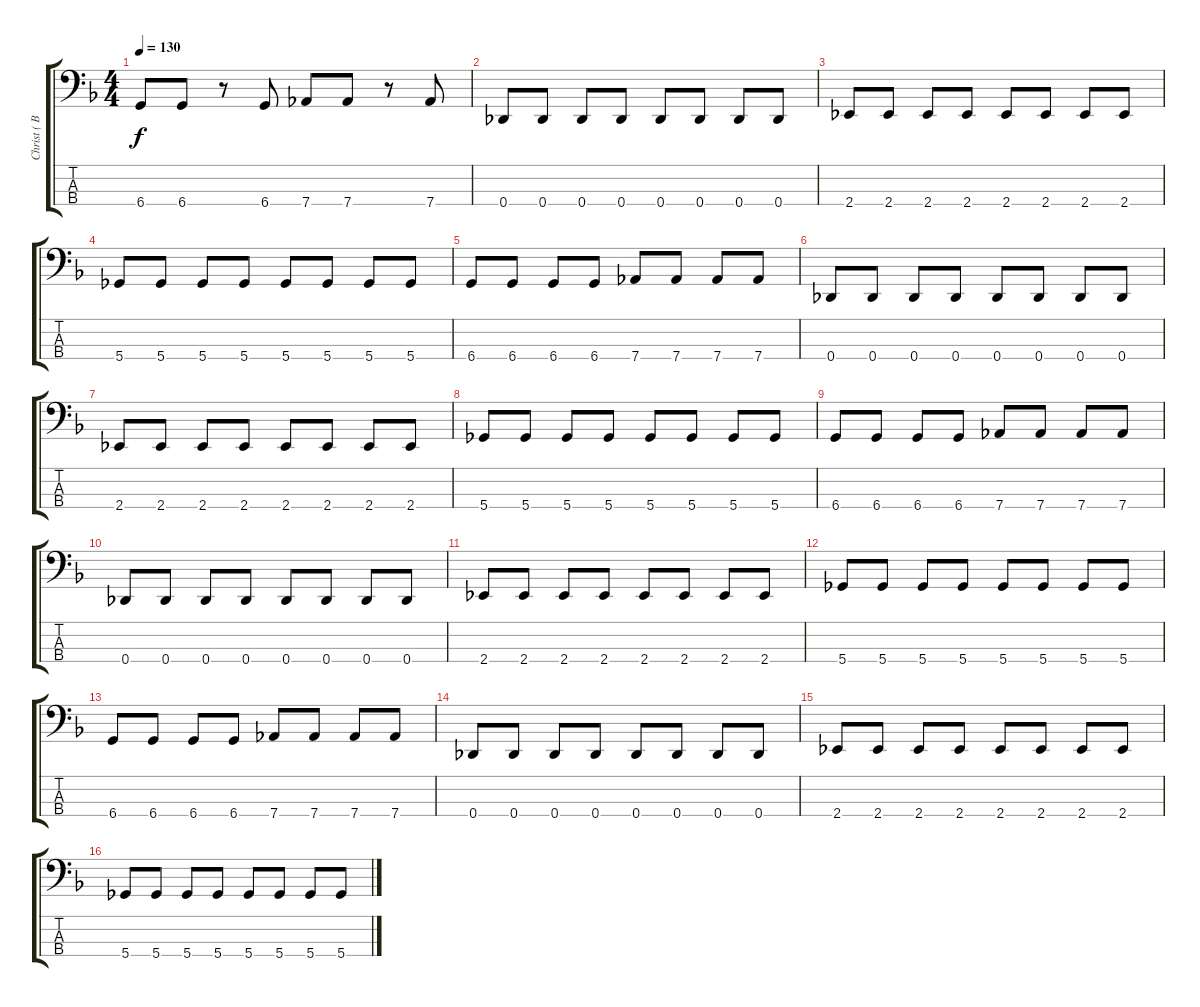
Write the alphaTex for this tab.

\track ("Christ ( Bass )" "Christ ( B") {instrument slapbass1}
\staff {score tabs}
\tuning (Gb2 Db2 Ab1 Db1) {hide}
\ts (4 4)
\tempo 130
\clef f4
\ks f
6.4.8{dy f} 6.4.8 r.8 6.4.8 7.4.8 7.4.8 r.8 7.4.8 |
0.4.8 0.4.8 0.4.8 0.4.8 0.4.8 0.4.8 0.4.8 0.4.8 |
2.4.8 2.4.8 2.4.8 2.4.8 2.4.8 2.4.8 2.4.8 2.4.8 |
5.4.8 5.4.8 5.4.8 5.4.8 5.4.8 5.4.8 5.4.8 5.4.8 |
6.4.8 6.4.8 6.4.8 6.4.8 7.4.8 7.4.8 7.4.8 7.4.8 |
0.4.8 0.4.8 0.4.8 0.4.8 0.4.8 0.4.8 0.4.8 0.4.8 |
2.4.8 2.4.8 2.4.8 2.4.8 2.4.8 2.4.8 2.4.8 2.4.8 |
5.4.8 5.4.8 5.4.8 5.4.8 5.4.8 5.4.8 5.4.8 5.4.8 |
6.4.8 6.4.8 6.4.8 6.4.8 7.4.8 7.4.8 7.4.8 7.4.8 |
0.4.8 0.4.8 0.4.8 0.4.8 0.4.8 0.4.8 0.4.8 0.4.8 |
2.4.8 2.4.8 2.4.8 2.4.8 2.4.8 2.4.8 2.4.8 2.4.8 |
5.4.8 5.4.8 5.4.8 5.4.8 5.4.8 5.4.8 5.4.8 5.4.8 |
6.4.8 6.4.8 6.4.8 6.4.8 7.4.8 7.4.8 7.4.8 7.4.8 |
0.4.8 0.4.8 0.4.8 0.4.8 0.4.8 0.4.8 0.4.8 0.4.8 |
2.4.8 2.4.8 2.4.8 2.4.8 2.4.8 2.4.8 2.4.8 2.4.8 |
5.4.8 5.4.8 5.4.8 5.4.8 5.4.8 5.4.8 5.4.8 5.4.8
